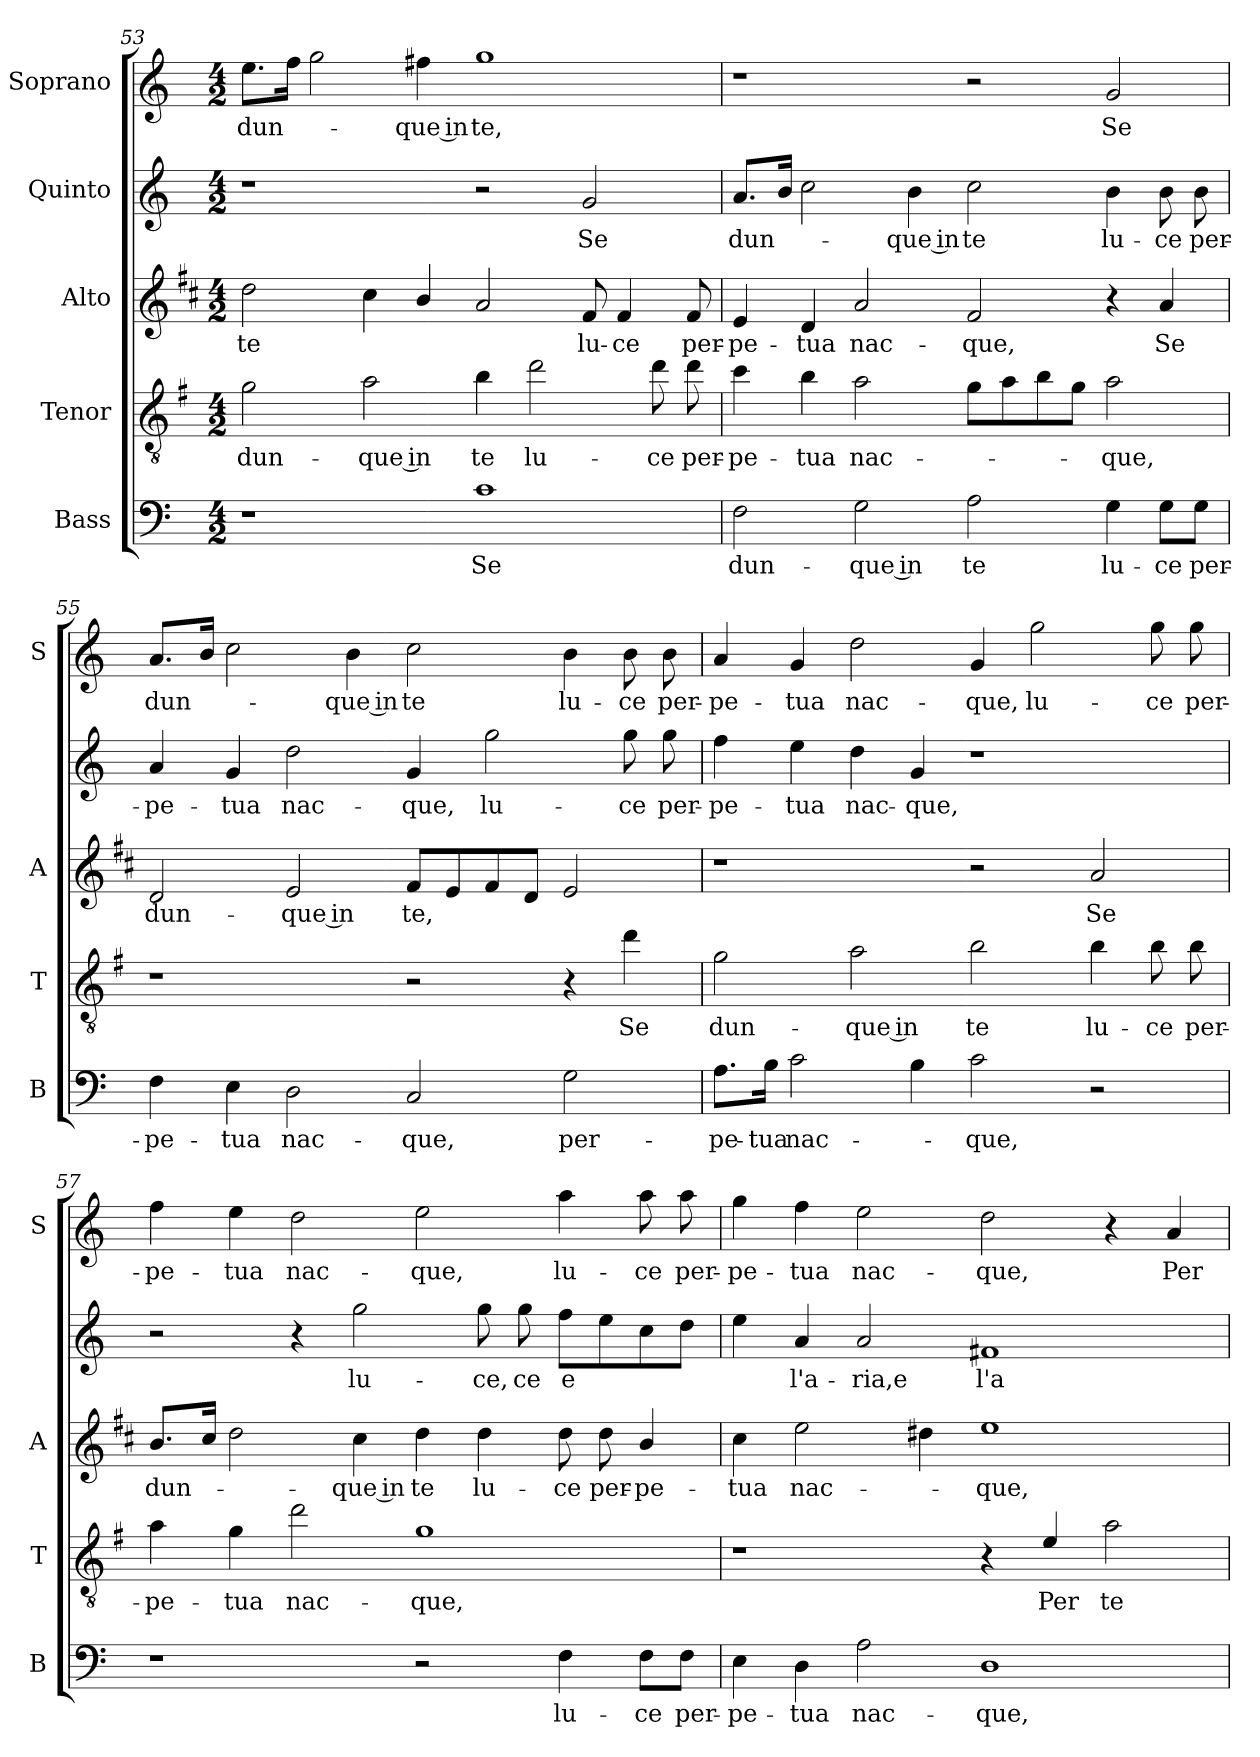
**kern	**text	**kern	**text	**kern	**text	**kern	**text	**kern	**text
*part5	*part5	*part4	*part4	*part3	*part3	*part2	*part2	*part1	*part1
*staff5	*staff5	*staff4	*staff4	*staff3	*staff3	*staff2	*staff2	*staff1	*staff1
*I"Bass	*	*I"Tenor	*	*I"Alto	*	*I"Quinto	*	*I"Soprano	*
*I'B	*	*I'T	*	*I'A	*	*	*	*I'S	*
!!LO:LB:g=z
*clefF4	*	*clefGv2	*	*clefG2	*	*clefG2	*	*clefG2	*
*	*	*ITrd4c7	*	*ITrd1c2	*	*	*	*	*
*k[]	*	*k[]	*	*k[]	*	*k[]	*	*k[]	*
*C:	*	*C:	*	*C:	*	*C:	*	*C:	*
*M4/2	*	*M4/2	*	*M4/2	*	*M4/2	*	*M4/2	*
=53	=53	=53	=53	=53	=53	=53	=53	=53	=53
!	!	!	!LO:LY:b	!	!LO:LY:b	!	!	!	!LO:LY:b
1r	.	2c\	dun-	2cc\	te	1r	.	8.ee\L	dun-
.	.	.	.	.	.	.	.	16ff\Jk	.
.	.	.	.	.	.	.	.	2gg\	.
!	!	!	!LO:LY:b	!	!	!	!	!	!
.	.	2d\	-que in	4b\	.	.	.	.	.
!	!	!	!	!	!	!	!	!	!LO:LY:b
.	.	.	.	4a/	.	.	.	4ff#X\	-que in
!	!LO:LY:b	!	!LO:LY:b	!	!	!	!	!	!LO:LY:b
1c	Se	4e\	te	2g/	.	2r	.	1gg	te,
!	!	!	!LO:LY:b	!	!	!	!	!	!
.	.	2g\	lu-	.	.	.	.	.	.
!	!	!	!	!	!LO:LY:b	!	!LO:LY:b	!	!
.	.	.	.	8e/	lu-	2g/	Se	.	.
!	!	!	!	!	!LO:LY:b	!	!	!	!
.	.	.	.	4e/	-ce	.	.	.	.
!	!	!	!LO:LY:b	!	!	!	!	!	!
.	.	8g\	-ce	.	.	.	.	.	.
!	!	!	!LO:LY:b	!	!LO:LY:b	!	!	!	!
.	.	8g\	per-	8e/	per-	.	.	.	.
=54	=54	=54	=54	=54	=54	=54	=54	=54	=54
!	!LO:LY:b	!	!LO:LY:b	!	!LO:LY:b	!	!LO:LY:b	!	!
2F\	dun-	4f\	-pe-	4d/	-pe-	8.a/L	dun-	1r	.
.	.	.	.	.	.	16b/Jk	.	.	.
!	!	!	!LO:LY:b	!	!LO:LY:b	!	!	!	!
.	.	4e\	-tua	4c/	-tua	2cc\	.	.	.
!	!LO:LY:b	!	!LO:LY:b	!	!LO:LY:b	!	!	!	!
2G\	-que in	2d\	nac-	2g/	nac-	.	.	.	.
!	!	!	!	!	!	!	!LO:LY:b	!	!
.	.	.	.	.	.	4b\	-que in	.	.
!	!LO:LY:b	!	!	!	!LO:LY:b	!	!LO:LY:b	!	!
2A\	te	8c\L	.	2e/	-que,	2cc\	te	2r	.
.	.	8d\	.	.	.	.	.	.	.
.	.	8e\	.	.	.	.	.	.	.
.	.	8c\J	.	.	.	.	.	.	.
!	!LO:LY:b	!	!LO:LY:b	!	!	!	!LO:LY:b	!	!LO:LY:b
4G\	lu-	2d\	-que,	4r	.	4b\	lu-	2g/	Se
!	!LO:LY:b	!	!	!	!LO:LY:b	!	!LO:LY:b	!	!
8G\L	-ce	.	.	4g/	Se	8b\	-ce	.	.
!	!LO:LY:b	!	!	!	!	!	!LO:LY:b	!	!
8G\J	per-	.	.	.	.	8b\	per-	.	.
=55	=55	=55	=55	=55	=55	=55	=55	=55	=55
!	!LO:LY:b	!	!	!	!LO:LY:b	!	!LO:LY:b	!	!LO:LY:b
4F\	-pe-	1r	.	2c/	dun-	4a/	-pe-	8.a/L	dun-
.	.	.	.	.	.	.	.	16b/Jk	.
!	!LO:LY:b	!	!	!	!	!	!LO:LY:b	!	!
4E\	-tua	.	.	.	.	4g/	-tua	2cc\	.
!	!LO:LY:b	!	!	!	!LO:LY:b	!	!LO:LY:b	!	!
2D\	nac-	.	.	2d/	-que in	2dd\	nac-	.	.
!	!	!	!	!	!	!	!	!	!LO:LY:b
.	.	.	.	.	.	.	.	4b\	-que in
!	!LO:LY:b	!	!	!	!LO:LY:b	!	!LO:LY:b	!	!LO:LY:b
2C/	-que,	2r	.	8e/L	te,	4g/	-que,	2cc\	te
.	.	.	.	8d/	.	.	.	.	.
!	!	!	!	!	!	!	!LO:LY:b	!	!
.	.	.	.	8e/	.	2gg\	lu-	.	.
.	.	.	.	8c/J	.	.	.	.	.
!	!LO:LY:b	!	!	!	!	!	!	!	!LO:LY:b
2G\	per-	4r	.	2d/	.	.	.	4b\	lu-
!	!	!	!LO:LY:b	!	!	!	!LO:LY:b	!	!LO:LY:b
.	.	4g\	Se	.	.	8gg\	-ce	8b\	-ce
!	!	!	!	!	!	!	!LO:LY:b	!	!LO:LY:b
.	.	.	.	.	.	8gg\	per-	8b\	per-
!!LO:LB:g=z
=56	=56	=56	=56	=56	=56	=56	=56	=56	=56
!	!LO:LY:b	!	!LO:LY:b	!	!	!	!LO:LY:b	!	!LO:LY:b
8.A\L	-pe-	2c\	dun-	1r	.	4ff\	-pe-	4a/	-pe-
!	!LO:LY:b	!	!	!	!	!	!	!	!
16B\Jk	-tua	.	.	.	.	.	.	.	.
!	!LO:LY:b	!	!	!	!	!	!LO:LY:b	!	!LO:LY:b
2c\	nac-	.	.	.	.	4ee\	-tua	4g/	-tua
!	!	!	!LO:LY:b	!	!	!	!LO:LY:b	!	!LO:LY:b
.	.	2d\	-que in	.	.	4dd\	nac-	2dd\	nac-
!	!	!	!	!	!	!	!LO:LY:b	!	!
4B\	.	.	.	.	.	4g/	-que,	.	.
!	!LO:LY:b	!	!LO:LY:b	!	!	!	!	!	!LO:LY:b
2c\	-que,	2e\	te	2r	.	1r	.	4g/	-que,
!	!	!	!	!	!	!	!	!	!LO:LY:b
.	.	.	.	.	.	.	.	2gg\	lu-
!	!	!	!LO:LY:b	!	!LO:LY:b	!	!	!	!
2r	.	4e\	lu-	2g/	Se	.	.	.	.
!	!	!	!LO:LY:b	!	!	!	!	!	!LO:LY:b
.	.	8e\	-ce	.	.	.	.	8gg\	-ce
!	!	!	!LO:LY:b	!	!	!	!	!	!LO:LY:b
.	.	8e\	per-	.	.	.	.	8gg\	per-
=57	=57	=57	=57	=57	=57	=57	=57	=57	=57
!	!	!	!LO:LY:b	!	!LO:LY:b	!	!	!	!LO:LY:b
1r	.	4d\	-pe-	8.a/L	dun-	2r	.	4ff\	-pe-
.	.	.	.	16b/Jk	.	.	.	.	.
!	!	!	!LO:LY:b	!	!	!	!	!	!LO:LY:b
.	.	4c\	-tua	2cc\	.	.	.	4ee\	-tua
!	!	!	!LO:LY:b	!	!	!	!	!	!LO:LY:b
.	.	2g\	nac-	.	.	4r	.	2dd\	nac-
!	!	!	!	!	!LO:LY:b	!	!LO:LY:b	!	!
.	.	.	.	4b\	-que in	2gg\	lu-	.	.
!	!	!	!LO:LY:b	!	!LO:LY:b	!	!	!	!LO:LY:b
2r	.	1c	-que,	4cc\	te	.	.	2ee\	-que,
!	!	!	!	!	!LO:LY:b	!	!LO:LY:b	!	!
.	.	.	.	4cc\	lu-	8gg\	-ce,	.	.
!	!	!	!	!	!	!	!LO:LY:b	!	!
.	.	.	.	.	.	8gg\	ce	.	.
!	!LO:LY:b	!	!	!	!LO:LY:b	!	!LO:LY:b	!	!LO:LY:b
4F\	lu-	.	.	8cc\	-ce	8ff\L	e	4aa\	lu-
!	!	!	!	!	!LO:LY:b	!	!	!	!
.	.	.	.	8cc\	per-	8ee\	.	.	.
!	!LO:LY:b	!	!	!	!LO:LY:b	!	!	!	!LO:LY:b
8F\L	-ce	.	.	4a/	-pe-	8cc\	.	8aa\	-ce
!	!LO:LY:b	!	!	!	!	!	!	!	!LO:LY:b
8F\J	per-	.	.	.	.	8dd\J	.	8aa\	per-
=58	=58	=58	=58	=58	=58	=58	=58	=58	=58
!	!LO:LY:b	!	!	!	!LO:LY:b	!	!	!	!LO:LY:b
4E\	-pe-	1r	.	4b\	-tua	4ee\	.	4gg\	-pe-
!	!LO:LY:b	!	!	!	!LO:LY:b	!	!LO:LY:b	!	!LO:LY:b
4D\	-tua	.	.	2dd\	nac-	4a/	l'a-	4ff\	-tua
!	!LO:LY:b	!	!	!	!	!	!LO:LY:b	!	!LO:LY:b
2A\	nac-	.	.	.	.	2a/	-ria,e	2ee\	nac-
.	.	.	.	4cc#X\	.	.	.	.	.
!	!LO:LY:b	!	!	!	!LO:LY:b	!	!LO:LY:b	!	!LO:LY:b
1D	-que,	4r	.	1dd	-que,	1f#X	l'a-	2dd\	-que,
!	!	!	!LO:LY:b	!	!	!	!	!	!
.	.	4A/	Per	.	.	.	.	.	.
!	!	!	!LO:LY:b	!	!	!	!	!	!
.	.	2d\	te	.	.	.	.	4r	.
!	!	!	!	!	!	!	!	!	!LO:LY:b
.	.	.	.	.	.	.	.	4a/	Per
=	=	=	=	=	=	=	=	=	=
*-	*-	*-	*-	*-	*-	*-	*-	*-	*-
